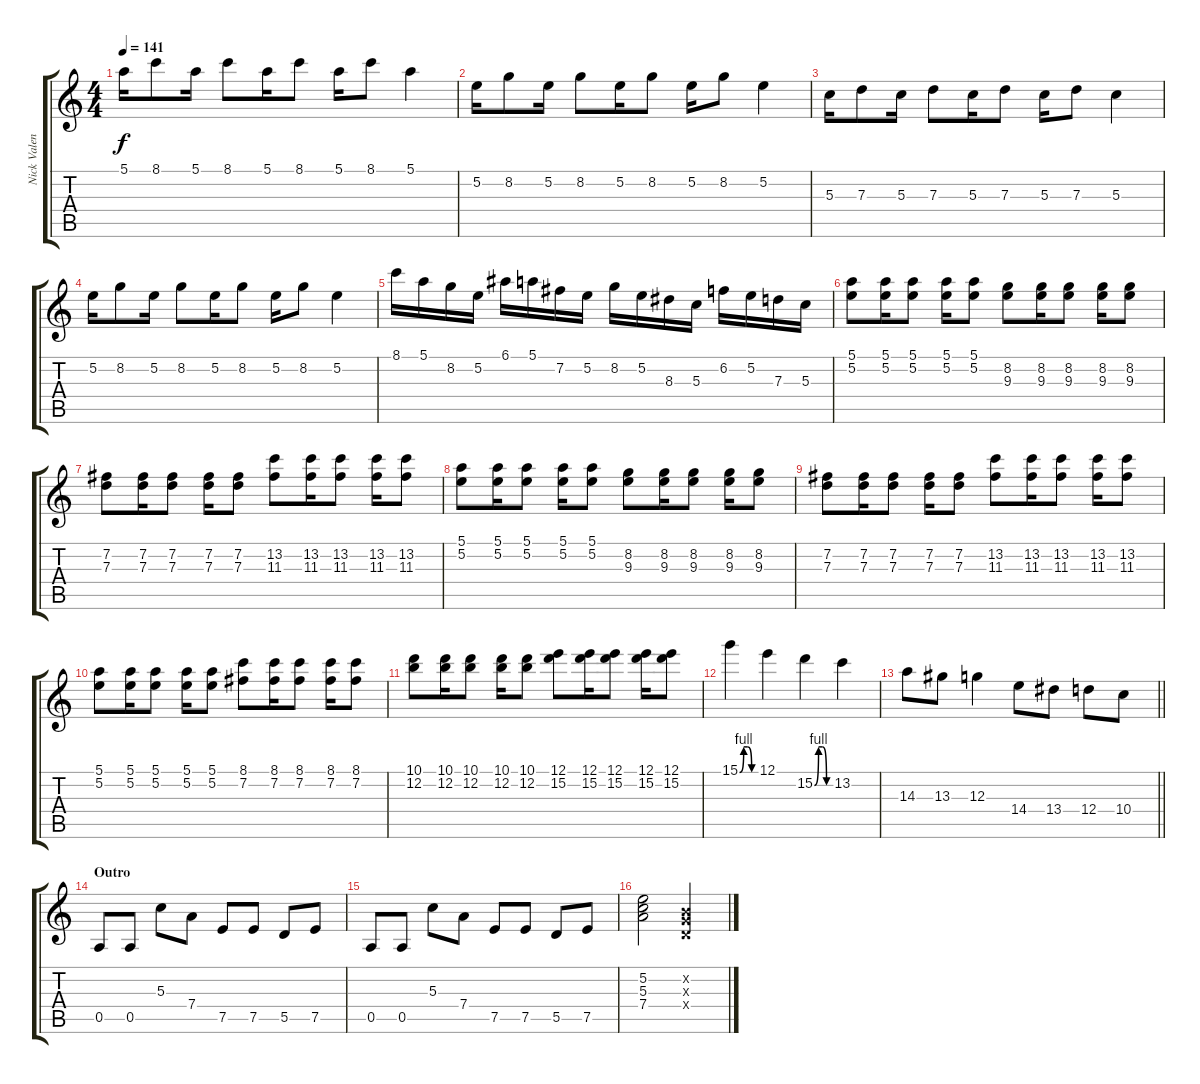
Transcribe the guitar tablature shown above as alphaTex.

\track ("Nick Valensi - Lead Guitar" "Nick Valen") {instrument overdrivenguitar}
\staff {score tabs}
\tuning (E4 B3 G3 D3 A2 E2) {hide}
\ts (4 4)
\tempo 141
\clef g2
\ks c
5.1.16{dy f} 8.1.8 5.1.16 8.1.8 5.1.16 8.1.8 5.1.16 8.1.8 5.1.4 |
5.2.16 8.2.8 5.2.16 8.2.8 5.2.16 8.2.8 5.2.16 8.2.8 5.2.4 |
5.3.16 7.3.8 5.3.16 7.3.8 5.3.16 7.3.8 5.3.16 7.3.8 5.3.4 |
5.2.16 8.2.8 5.2.16 8.2.8 5.2.16 8.2.8 5.2.16 8.2.8 5.2.4 |
8.1.16 5.1.16 8.2.16 5.2.16 6.1.16 5.1.16 7.2.16 5.2.16 8.2.16 5.2.16 8.3.16 5.3.16 6.2.16 5.2.16 7.3.16 5.3.16 |
(5.1 5.2).8 (5.1 5.2).16 (5.1 5.2).8 (5.1 5.2).16 (5.1 5.2).8 (8.2 9.3).8 (8.2 9.3).16 (8.2 9.3).8 (8.2 9.3).16 (8.2 9.3).8 |
(7.2 7.3).8 (7.2 7.3).16 (7.2 7.3).8 (7.2 7.3).16 (7.2 7.3).8 (13.2 11.3).8 (13.2 11.3).16 (13.2 11.3).8 (13.2 11.3).16 (13.2 11.3).8 |
(5.1 5.2).8 (5.1 5.2).16 (5.1 5.2).8 (5.1 5.2).16 (5.1 5.2).8 (8.2 9.3).8 (8.2 9.3).16 (8.2 9.3).8 (8.2 9.3).16 (8.2 9.3).8 |
(7.2 7.3).8 (7.2 7.3).16 (7.2 7.3).8 (7.2 7.3).16 (7.2 7.3).8 (13.2 11.3).8 (13.2 11.3).16 (13.2 11.3).8 (13.2 11.3).16 (13.2 11.3).8 |
(5.1 5.2).8 (5.1 5.2).16 (5.1 5.2).8 (5.1 5.2).16 (5.1 5.2).8 (8.1 7.2).8 (8.1 7.2).16 (8.1 7.2).8 (8.1 7.2).16 (8.1 7.2).8 |
(10.1 12.2).8 (10.1 12.2).16 (10.1 12.2).8 (10.1 12.2).16 (10.1 12.2).8 (12.1 15.2).8 (12.1 15.2).16 (12.1 15.2).8 (12.1 15.2).16 (12.1 15.2).8 |
15.1{be (custom 0 0 15 4 30 4 45 0 60 0)}.4 12.1.4 15.2{be (custom 0 0 15 4 30 4 45 0 60 0)}.4 13.2.4 |
\barLineRight lightlight
14.3.8 13.3.8 12.3.4 14.4.8 13.4.8 12.4.8 10.4.8 |
\section ("" "Outro")
0.5.8{volume 12 instrument overdrivenguitar} 0.5.8 5.3.8 7.4.8 7.5.8 7.5.8 5.5.8 7.5.8 |
0.5.8 0.5.8 5.3.8 7.4.8 7.5.8 7.5.8 5.5.8 7.5.8 |
(5.2 5.3 7.4).2 (0.2{x} 0.3{x} 0.4{x}).2
